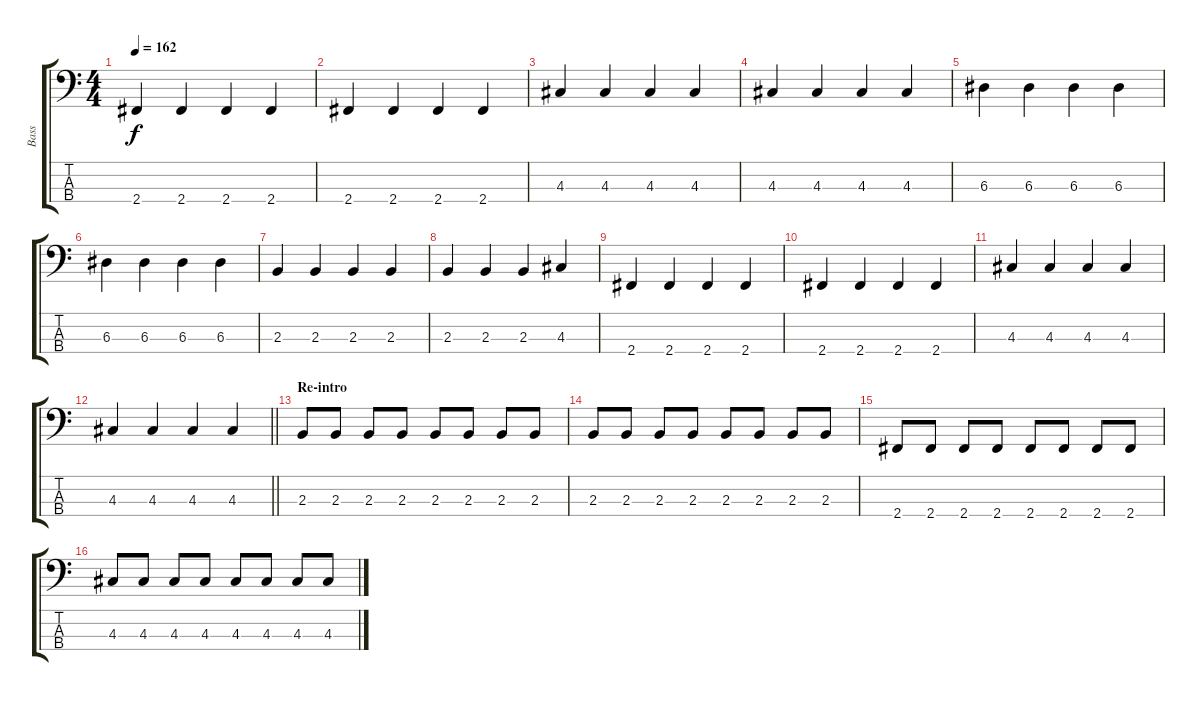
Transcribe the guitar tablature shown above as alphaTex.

\track ("Bass" "Bass") {instrument electricbassfinger}
\staff {score tabs}
\tuning (G2 D2 A1 E1) {hide}
\ts (4 4)
\tempo 162
\clef f4
\ks c
2.4.4{dy f} 2.4.4 2.4.4 2.4.4 |
2.4.4 2.4.4 2.4.4 2.4.4 |
4.3.4 4.3.4 4.3.4 4.3.4 |
4.3.4 4.3.4 4.3.4 4.3.4 |
6.3.4 6.3.4 6.3.4 6.3.4 |
6.3.4 6.3.4 6.3.4 6.3.4 |
2.3.4 2.3.4 2.3.4 2.3.4 |
2.3.4 2.3.4 2.3.4 4.3.4 |
2.4.4 2.4.4 2.4.4 2.4.4 |
2.4.4 2.4.4 2.4.4 2.4.4 |
4.3.4 4.3.4 4.3.4 4.3.4 |
\barLineRight lightlight
4.3.4 4.3.4 4.3.4 4.3.4 |
\section ("" "Re-intro")
2.3.8 2.3.8 2.3.8 2.3.8 2.3.8 2.3.8 2.3.8 2.3.8 |
2.3.8 2.3.8 2.3.8 2.3.8 2.3.8 2.3.8 2.3.8 2.3.8 |
2.4.8 2.4.8 2.4.8 2.4.8 2.4.8 2.4.8 2.4.8 2.4.8 |
4.3.8 4.3.8 4.3.8 4.3.8 4.3.8 4.3.8 4.3.8 4.3.8
